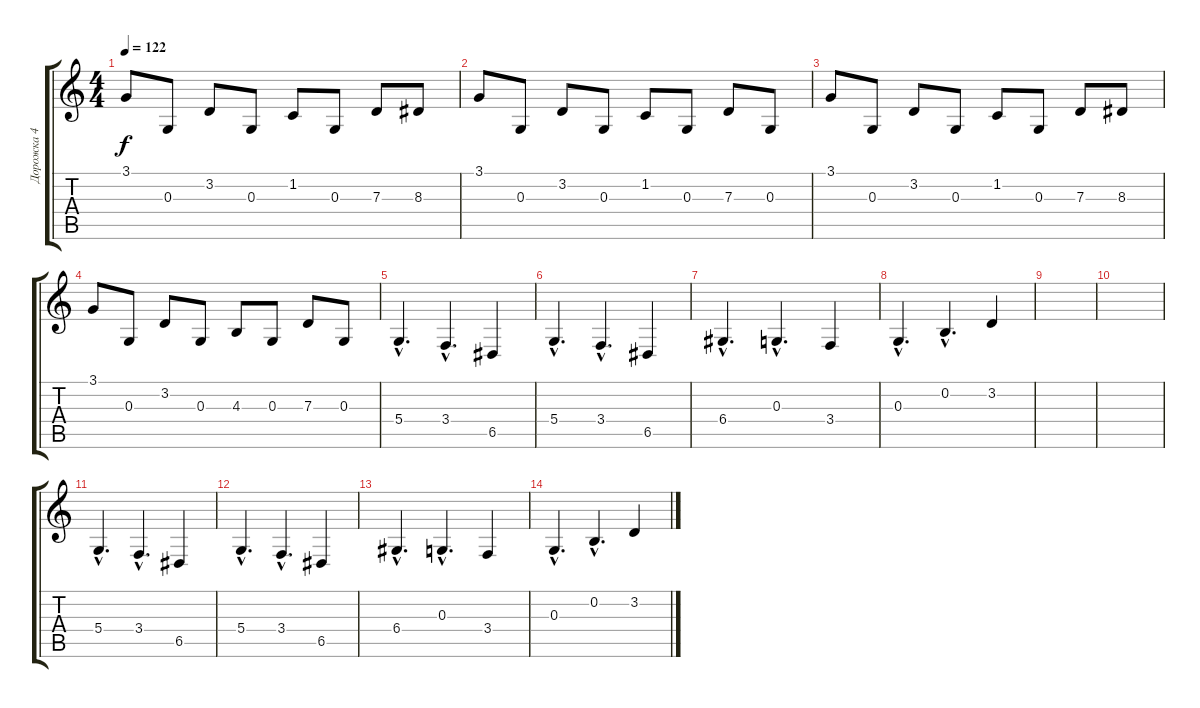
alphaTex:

\track ("Дорожка 4" "Дорожка 4") {instrument drawbarorgan}
\staff {score tabs}
\tuning (E4 B3 G3 D3 A2 E2) {hide}
\ts (4 4)
\tempo 122
\clef g2
\ks c
3.1.8{dy f} 0.3.8 3.2.8 0.3.8 1.2.8 0.3.8 7.3.8 8.3.8 |
3.1.8 0.3.8 3.2.8 0.3.8 1.2.8 0.3.8 7.3.8 0.3.8 |
3.1.8 0.3.8 3.2.8 0.3.8 1.2.8 0.3.8 7.3.8 8.3.8 |
3.1.8 0.3.8 3.2.8 0.3.8 4.3.8 0.3.8 7.3.8 0.3.8 |
5.4{hac}.4{d} 3.4{hac}.4{d} 6.5.4 |
5.4{hac}.4{d} 3.4{hac}.4{d} 6.5.4 |
6.4{hac}.4{d} 0.3{hac}.4{d} 3.4.4 |
0.3{hac}.4{d} 0.2{hac}.4{d} 3.2.4 |
|
|
5.4{hac}.4{d} 3.4{hac}.4{d} 6.5.4 |
5.4{hac}.4{d} 3.4{hac}.4{d} 6.5.4 |
6.4{hac}.4{d} 0.3{hac}.4{d} 3.4.4 |
0.3{hac}.4{d} 0.2{hac}.4{d} 3.2.4
